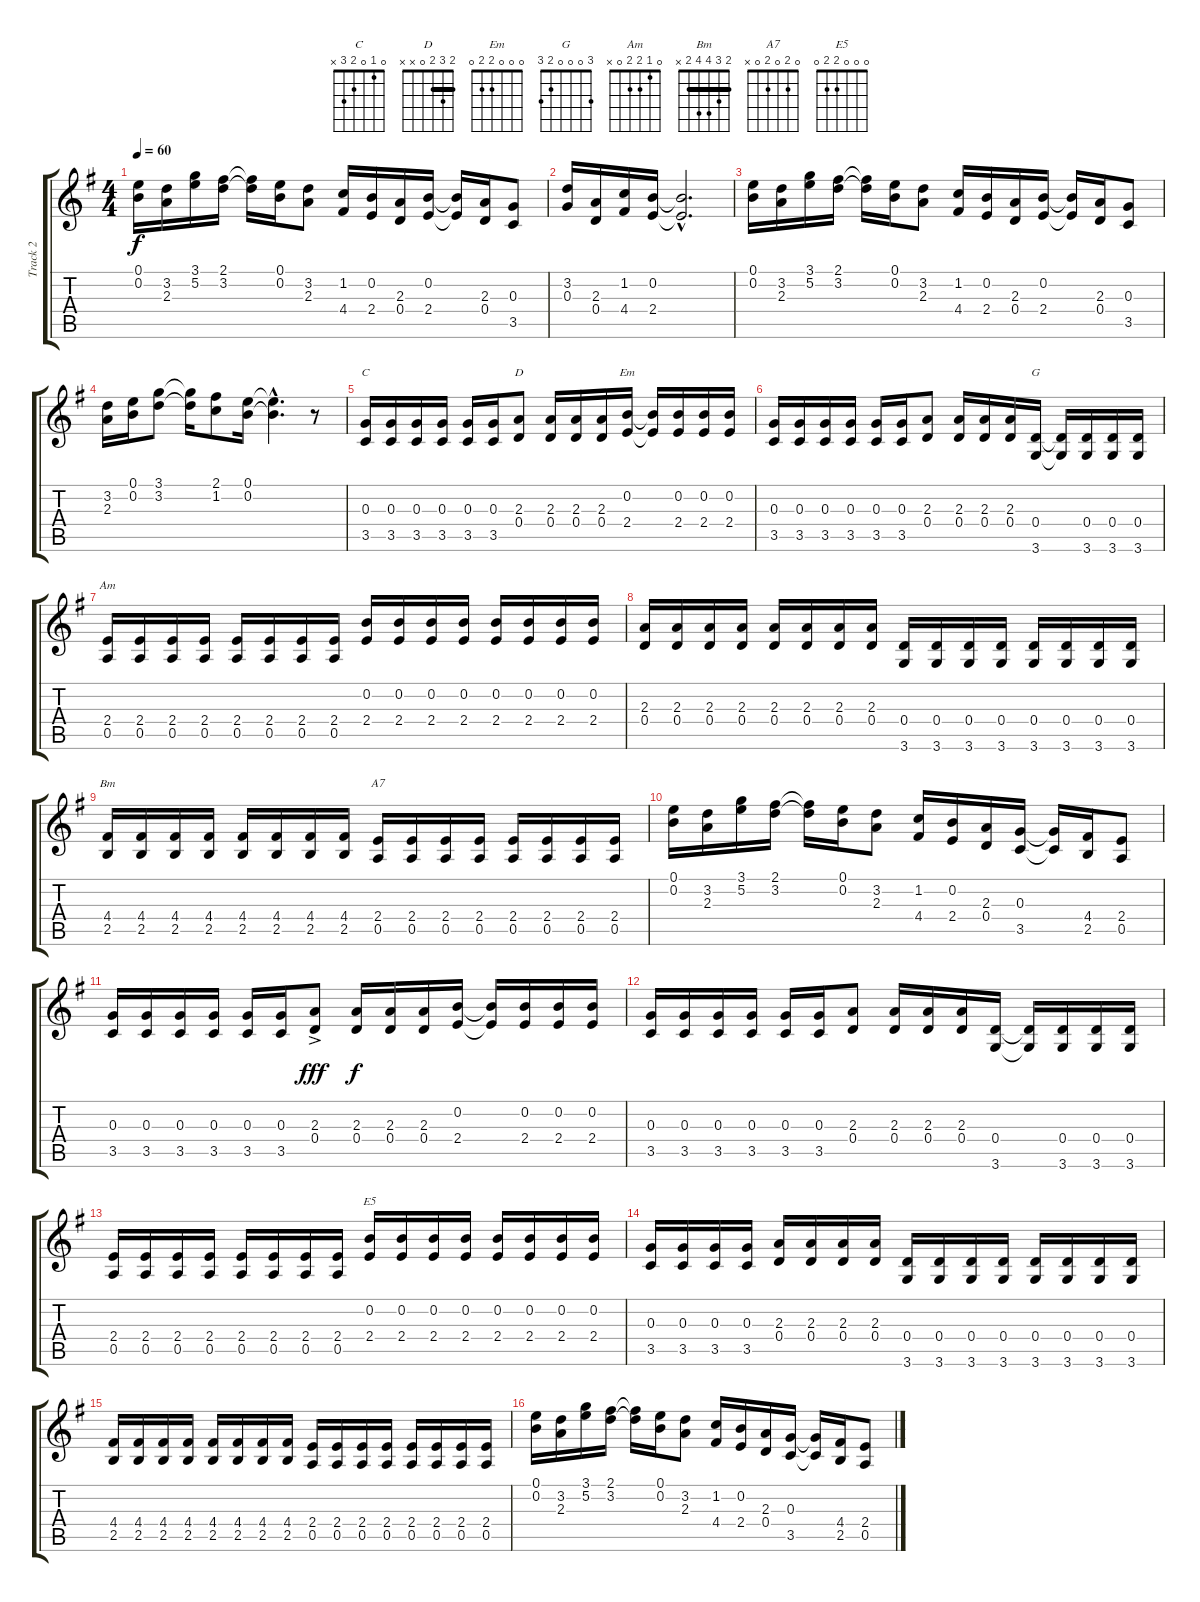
\track ("Track 2" "Track 2") {instrument acousticguitarnylon}
\staff {score tabs}
\tuning (E4 B3 G3 D3 A2 E2) {hide}
\chord ("C" 0 1 0 2 3 x)
\chord ("D" 2 3 2 0 x x) {barre 2}
\chord ("Em" 0 0 0 2 2 0)
\chord ("G" 3 0 0 0 2 3)
\chord ("Am" 0 1 2 2 0 x)
\chord ("Bm" 2 3 4 4 2 x) {barre 2}
\chord ("A7" 0 2 0 2 0 x)
\chord ("E5" 0 0 0 2 2 0)
\ts (4 4)
\tempo 60
\clef g2
\ks g
(0.1 0.2).16{dy f instrument acousticguitarnylon} (3.2 2.3).16 (3.1 5.2).16 (2.1 3.2).16 (2.1{t} 3.2{t}).16 (0.1 0.2).16 (3.2 2.3).8 (1.2 4.4).16 (0.2 2.4).16 (2.3 0.4).16 (0.2 2.4).16 (0.2{t} 2.4{t}).16 (2.3 0.4).16 (0.3 3.5).8 |
(3.2 0.3).16 (2.3 0.4).16 (1.2 4.4).16 (0.2 2.4).16 (0.2{hac t} 2.4{hac t}).2{d} |
(0.1 0.2).16 (3.2 2.3).16 (3.1 5.2).16 (2.1 3.2).16 (2.1{t} 3.2{t}).16 (0.1 0.2).16 (3.2 2.3).8 (1.2 4.4).16 (0.2 2.4).16 (2.3 0.4).16 (0.2 2.4).16 (0.2{t} 2.4{t}).16 (2.3 0.4).16 (0.3 3.5).8 |
(3.2 2.3).16 (0.1 0.2).16 (3.1 3.2).8 (3.1{t} 3.2{t}).16 (2.1 1.2).8 (0.1 0.2).16 (0.1{hac t} 0.2{hac t}).4{d} r.8 |
(0.3 3.5).16{ch "C"} (0.3 3.5).16 (0.3 3.5).16 (0.3 3.5).16 (0.3 3.5).16 (0.3 3.5).16 (2.3 0.4).8{ch "D"} (2.3 0.4).16 (2.3 0.4).16 (2.3 0.4).16 (0.2 2.4).16{ch "Em"} (0.2{t} 2.4{t}).16 (0.2 2.4).16 (0.2 2.4).16 (0.2 2.4).16 |
(0.3 3.5).16 (0.3 3.5).16 (0.3 3.5).16 (0.3 3.5).16 (0.3 3.5).16 (0.3 3.5).16 (2.3 0.4).8 (2.3 0.4).16 (2.3 0.4).16 (2.3 0.4).16 (0.4 3.6).16{ch "G"} (0.4{t} 3.6{t}).16 (0.4 3.6).16 (0.4 3.6).16 (0.4 3.6).16 |
(2.4 0.5).16{ch "Am"} (2.4 0.5).16 (2.4 0.5).16 (2.4 0.5).16 (2.4 0.5).16 (2.4 0.5).16 (2.4 0.5).16 (2.4 0.5).16 (0.2 2.4).16 (0.2 2.4).16 (0.2 2.4).16 (0.2 2.4).16 (0.2 2.4).16 (0.2 2.4).16 (0.2 2.4).16 (0.2 2.4).16 |
(2.3 0.4).16 (2.3 0.4).16 (2.3 0.4).16 (2.3 0.4).16 (2.3 0.4).16 (2.3 0.4).16 (2.3 0.4).16 (2.3 0.4).16 (0.4 3.6).16 (0.4 3.6).16 (0.4 3.6).16 (0.4 3.6).16 (0.4 3.6).16 (0.4 3.6).16 (0.4 3.6).16 (0.4 3.6).16 |
(4.4 2.5).16{ch "Bm"} (4.4 2.5).16 (4.4 2.5).16 (4.4 2.5).16 (4.4 2.5).16 (4.4 2.5).16 (4.4 2.5).16 (4.4 2.5).16 (2.4 0.5).16{ch "A7"} (2.4 0.5).16 (2.4 0.5).16 (2.4 0.5).16 (2.4 0.5).16 (2.4 0.5).16 (2.4 0.5).16 (2.4 0.5).16 |
(0.1 0.2).16 (3.2 2.3).16 (3.1 5.2).16 (2.1 3.2).16 (2.1{t} 3.2{t}).16 (0.1 0.2).16 (3.2 2.3).8 (1.2 4.4).16 (0.2 2.4).16 (2.3 0.4).16 (0.3 3.5).16 (0.3{t} 3.5{t}).16 (4.4 2.5).16 (2.4 0.5).8 |
(0.3 3.5).16 (0.3 3.5).16 (0.3 3.5).16 (0.3 3.5).16 (0.3 3.5).16 (0.3 3.5).16 (2.3{ac} 0.4).8{dy fff} (2.3 0.4).16{dy f} (2.3 0.4).16 (2.3 0.4).16 (0.2 2.4).16 (0.2{t} 2.4{t}).16 (0.2 2.4).16 (0.2 2.4).16 (0.2 2.4).16 |
(0.3 3.5).16 (0.3 3.5).16 (0.3 3.5).16 (0.3 3.5).16 (0.3 3.5).16 (0.3 3.5).16 (2.3 0.4).8 (2.3 0.4).16 (2.3 0.4).16 (2.3 0.4).16 (0.4 3.6).16 (0.4{t} 3.6{t}).16 (0.4 3.6).16 (0.4 3.6).16 (0.4 3.6).16 |
(2.4 0.5).16 (2.4 0.5).16 (2.4 0.5).16 (2.4 0.5).16 (2.4 0.5).16 (2.4 0.5).16 (2.4 0.5).16 (2.4 0.5).16 (0.2 2.4).16{ch "E5"} (0.2 2.4).16 (0.2 2.4).16 (0.2 2.4).16 (0.2 2.4).16 (0.2 2.4).16 (0.2 2.4).16 (0.2 2.4).16 |
(0.3 3.5).16 (0.3 3.5).16 (0.3 3.5).16 (0.3 3.5).16 (2.3 0.4).16 (2.3 0.4).16 (2.3 0.4).16 (2.3 0.4).16 (0.4 3.6).16 (0.4 3.6).16 (0.4 3.6).16 (0.4 3.6).16 (0.4 3.6).16 (0.4 3.6).16 (0.4 3.6).16 (0.4 3.6).16 |
(4.4 2.5).16 (4.4 2.5).16 (4.4 2.5).16 (4.4 2.5).16 (4.4 2.5).16 (4.4 2.5).16 (4.4 2.5).16 (4.4 2.5).16 (2.4 0.5).16 (2.4 0.5).16 (2.4 0.5).16 (2.4 0.5).16 (2.4 0.5).16 (2.4 0.5).16 (2.4 0.5).16 (2.4 0.5).16 |
(0.1 0.2).16 (3.2 2.3).16 (3.1 5.2).16 (2.1 3.2).16 (2.1{t} 3.2{t}).16 (0.1 0.2).16 (3.2 2.3).8 (1.2 4.4).16 (0.2 2.4).16 (2.3 0.4).16 (0.3 3.5).16 (0.3{t} 3.5{t}).16 (4.4 2.5).16 (2.4 0.5).8
